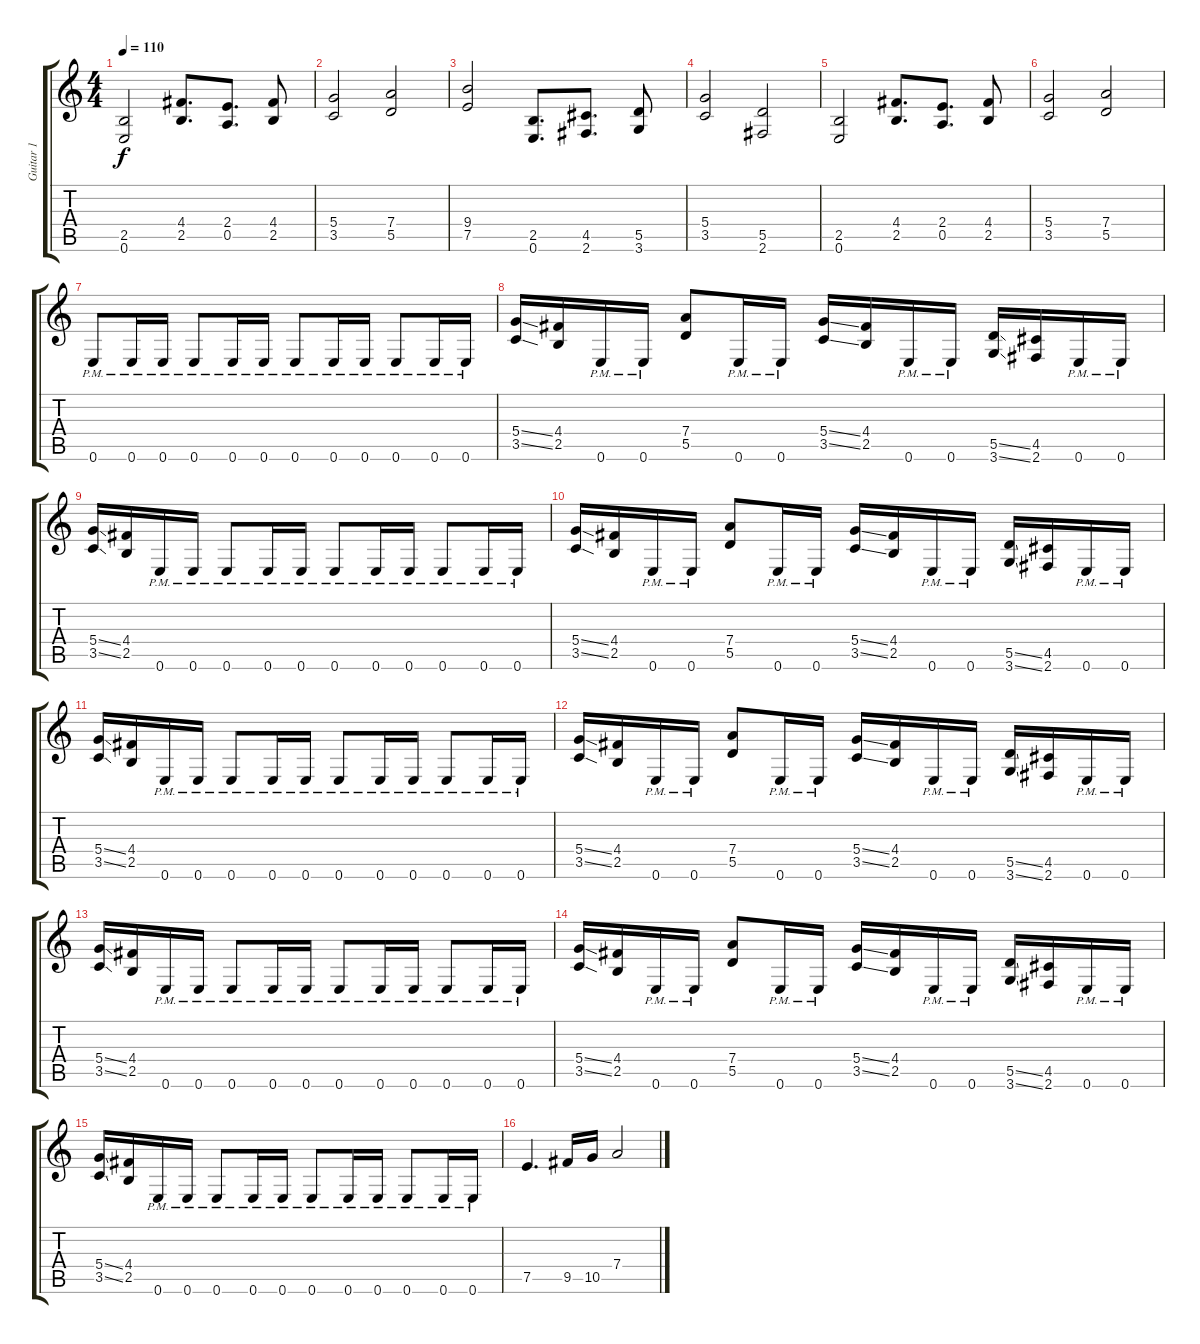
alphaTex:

\track ("Guitar 1" "Guitar 1") {instrument distortionguitar}
\staff {score tabs}
\tuning (E4 B3 G3 D3 A2 E2) {hide}
\ts (4 4)
\tempo 110
\clef g2
\ks c
(2.5 0.6).2{dy f} (4.4 2.5).8{d} (2.4 0.5).8{d} (4.4 2.5).8 |
(5.4 3.5).2 (7.4 5.5).2 |
(9.4 7.5).2 (2.5 0.6).8{d} (4.5 2.6).8{d} (5.5 3.6).8 |
(5.4 3.5).2 (5.5 2.6).2 |
(2.5 0.6).2 (4.4 2.5).8{d} (2.4 0.5).8{d} (4.4 2.5).8 |
(5.4 3.5).2 (7.4 5.5).2 |
0.6{pm}.8 0.6{pm}.16 0.6{pm}.16 0.6{pm}.8 0.6{pm}.16 0.6{pm}.16 0.6{pm}.8 0.6{pm}.16 0.6{pm}.16 0.6{pm}.8 0.6{pm}.16 0.6{pm}.16 |
(5.4{ss} 3.5{ss}).16 (4.4 2.5).16 0.6{pm}.16 0.6{pm}.16 (7.4 5.5).8 0.6{pm}.16 0.6{pm}.16 (5.4{ss} 3.5{ss}).16 (4.4 2.5).16 0.6{pm}.16 0.6{pm}.16 (5.5{ss} 3.6{ss}).16 (4.5 2.6).16 0.6{pm}.16 0.6{pm}.16 |
(5.4{ss} 3.5{ss}).16 (4.4 2.5).16 0.6{pm}.16 0.6{pm}.16 0.6{pm}.8 0.6{pm}.16 0.6{pm}.16 0.6{pm}.8 0.6{pm}.16 0.6{pm}.16 0.6{pm}.8 0.6{pm}.16 0.6{pm}.16 |
(5.4{ss} 3.5{ss}).16 (4.4 2.5).16 0.6{pm}.16 0.6{pm}.16 (7.4 5.5).8 0.6{pm}.16 0.6{pm}.16 (5.4{ss} 3.5{ss}).16 (4.4 2.5).16 0.6{pm}.16 0.6{pm}.16 (5.5{ss} 3.6{ss}).16 (4.5 2.6).16 0.6{pm}.16 0.6{pm}.16 |
(5.4{ss} 3.5{ss}).16 (4.4 2.5).16 0.6{pm}.16 0.6{pm}.16 0.6{pm}.8 0.6{pm}.16 0.6{pm}.16 0.6{pm}.8 0.6{pm}.16 0.6{pm}.16 0.6{pm}.8 0.6{pm}.16 0.6{pm}.16 |
(5.4{ss} 3.5{ss}).16 (4.4 2.5).16 0.6{pm}.16 0.6{pm}.16 (7.4 5.5).8 0.6{pm}.16 0.6{pm}.16 (5.4{ss} 3.5{ss}).16 (4.4 2.5).16 0.6{pm}.16 0.6{pm}.16 (5.5{ss} 3.6{ss}).16 (4.5 2.6).16 0.6{pm}.16 0.6{pm}.16 |
(5.4{ss} 3.5{ss}).16 (4.4 2.5).16 0.6{pm}.16 0.6{pm}.16 0.6{pm}.8 0.6{pm}.16 0.6{pm}.16 0.6{pm}.8 0.6{pm}.16 0.6{pm}.16 0.6{pm}.8 0.6{pm}.16 0.6{pm}.16 |
(5.4{ss} 3.5{ss}).16 (4.4 2.5).16 0.6{pm}.16 0.6{pm}.16 (7.4 5.5).8 0.6{pm}.16 0.6{pm}.16 (5.4{ss} 3.5{ss}).16 (4.4 2.5).16 0.6{pm}.16 0.6{pm}.16 (5.5{ss} 3.6{ss}).16 (4.5 2.6).16 0.6{pm}.16 0.6{pm}.16 |
(5.4{ss} 3.5{ss}).16 (4.4 2.5).16 0.6{pm}.16 0.6{pm}.16 0.6{pm}.8 0.6{pm}.16 0.6{pm}.16 0.6{pm}.8 0.6{pm}.16 0.6{pm}.16 0.6{pm}.8 0.6{pm}.16 0.6{pm}.16 |
7.5.4{d} 9.5.16 10.5.16 7.4.2
